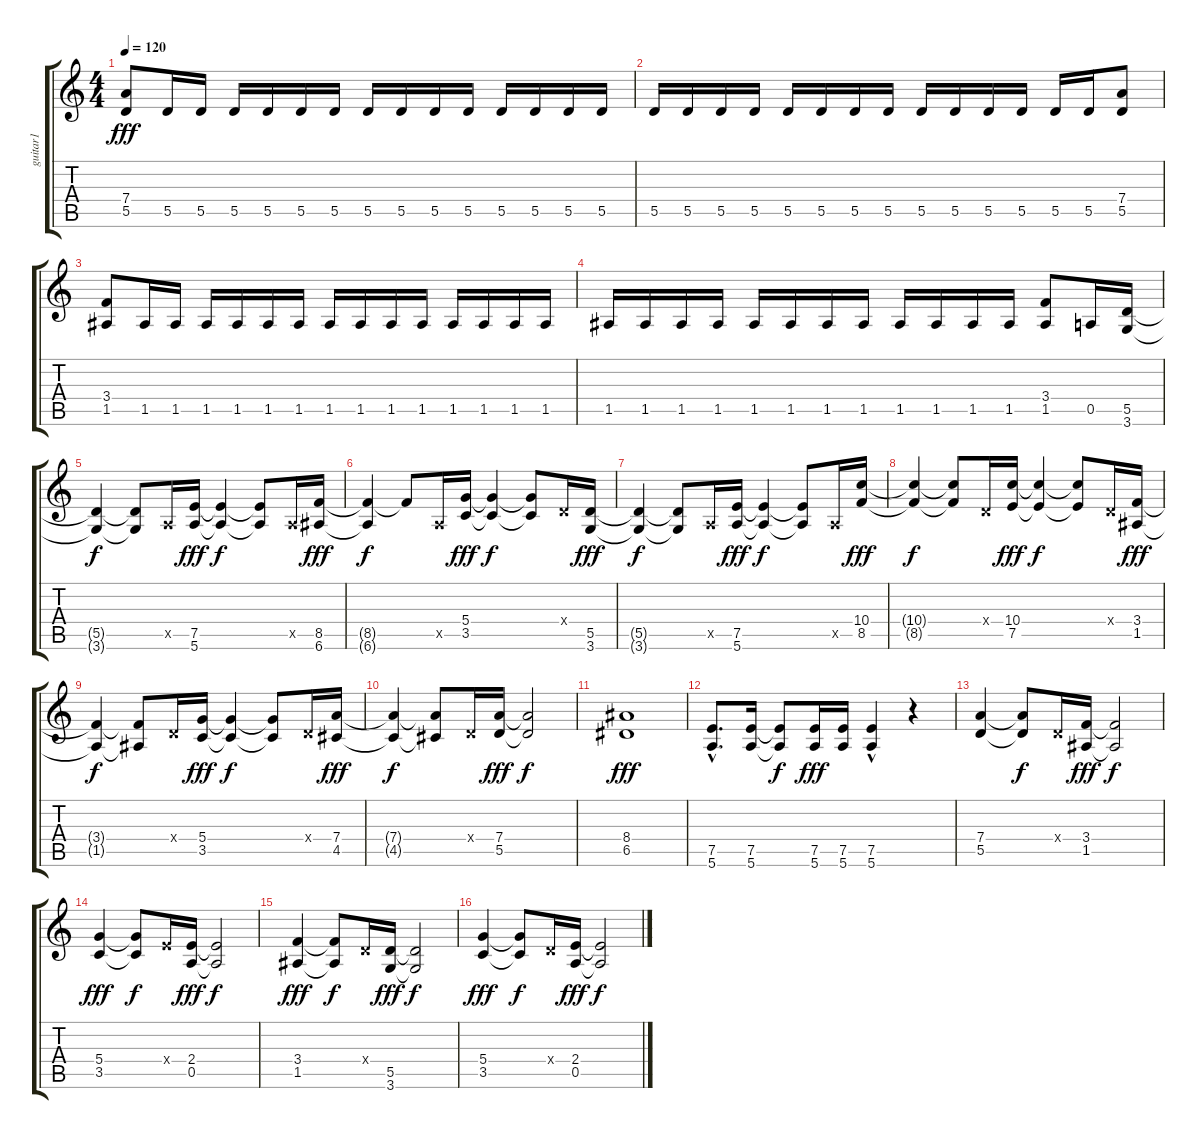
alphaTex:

\track ("guitar1" "guitar1") {instrument distortionguitar}
\staff {score tabs}
\tuning (E4 B3 G3 D3 A2 E2) {hide}
\ts (4 4)
\tempo 120
\clef g2
\ks c
(7.4 5.5).8{dy fff} 5.5.16 5.5.16 5.5.16 5.5.16 5.5.16 5.5.16 5.5.16 5.5.16 5.5.16 5.5.16 5.5.16 5.5.16 5.5.16 5.5.16 |
5.5.16 5.5.16 5.5.16 5.5.16 5.5.16 5.5.16 5.5.16 5.5.16 5.5.16 5.5.16 5.5.16 5.5.16 5.5.16 5.5.16 (7.4 5.5).8 |
(3.4 1.5).8 1.5.16 1.5.16 1.5.16 1.5.16 1.5.16 1.5.16 1.5.16 1.5.16 1.5.16 1.5.16 1.5.16 1.5.16 1.5.16 1.5.16 |
1.5.16 1.5.16 1.5.16 1.5.16 1.5.16 1.5.16 1.5.16 1.5.16 1.5.16 1.5.16 1.5.16 1.5.16 (3.4 1.5).8 0.5.16 (5.5 3.6).16 |
(5.5{t} 3.6{t}).4{dy f} (5.5{t} 3.6{t}).8 0.5{x}.16 (7.5 5.6).16{dy fff} (7.5{t} 5.6{t}).4{dy f} (7.5{t} 5.6{t}).8 0.5{x}.16 (8.5 6.6).16{dy fff} |
(8.5{t} 6.6{t}).4{dy f} 8.5{t}.8 0.5{x}.16 (5.4 3.5).16{dy fff} (5.4{t} 3.5{t}).4{dy f} (5.4{t} 3.5{t}).8 0.4{x}.16 (5.5 3.6).16{dy fff} |
(5.5{t} 3.6{t}).4{dy f} (5.5{t} 3.6{t}).8 0.5{x}.16 (7.5 5.6).16{dy fff} (7.5{t} 5.6{t}).4{dy f} (7.5{t} 5.6{t}).8 0.5{x}.16 (10.4 8.5).16{dy fff} |
(10.4{t} 8.5{t}).4{dy f} (10.4{t} 8.5{t}).8 0.4{x}.16 (10.4 7.5).16{dy fff} (10.4{t} 7.5{t}).4{dy f} (10.4{t} 7.5{t}).8 0.4{x}.16 (3.4 1.5).16{dy fff} |
(3.4{t} 1.5{t}).4{dy f} (3.4{t} 1.5{t}).8 0.4{x}.16 (5.4 3.5).16{dy fff} (5.4{t} 3.5{t}).4{dy f} (5.4{t} 3.5{t}).8 0.4{x}.16 (7.4 4.5).16{dy fff} |
(7.4{t} 4.5{t}).4{dy f} (7.4{t} 4.5{t}).8 0.4{x}.16 (7.4 5.5).16{dy fff} (7.4{t} 5.5{t}).2{dy f} |
(8.4 6.5).1{dy fff} |
(7.5{hac} 5.6{hac}).8{d} (7.5 5.6).16 (7.5{t} 5.6{t}).8{dy f} (7.5 5.6).16{dy fff} (7.5 5.6).16 (7.5{hac} 5.6).4 r.4 |
(7.4 5.5).4 (7.4{t} 5.5{t}).8{dy f} 0.4{x}.16 (3.4 1.5).16{dy fff} (3.4{t} 1.5{t}).2{dy f} |
(5.4 3.5).4{dy fff} (5.4{t} 3.5{t}).8{dy f} 2.4{x}.16 (2.4 0.5).16{dy fff} (2.4{t} 0.5{t}).2{dy f} |
(3.4 1.5).4{dy fff} (3.4{t} 1.5{t}).8{dy f} 0.4{x}.16 (5.5 3.6).16{dy fff} (5.5{t} 3.6{t}).2{dy f} |
(5.4 3.5).4{dy fff} (5.4{t} 3.5{t}).8{dy f} 0.4{x}.16 (2.4 0.5).16{dy fff} (2.4{t} 0.5{t}).2{dy f}
